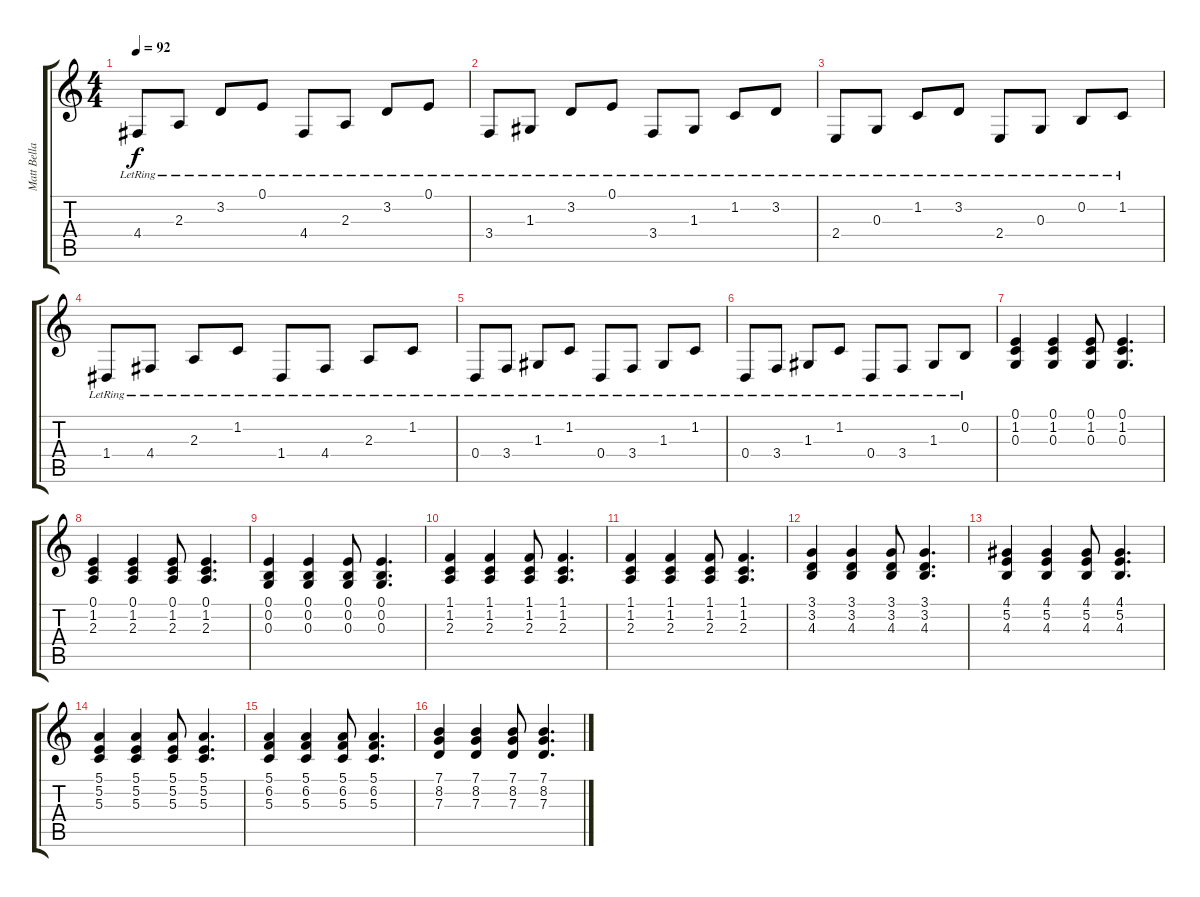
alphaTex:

\track ("Matt Bellamy" "Matt Bella") {instrument acousticgrandpiano}
\staff {score tabs}
\tuning (E4 B3 G3 D3 A2 E2) {hide}
\ts (4 4)
\tempo 92
\clef g2
\ks c
4.4{lr}.8{dy f} 2.3{lr}.8 3.2{lr}.8 0.1{lr}.8 4.4{lr}.8 2.3{lr}.8 3.2{lr}.8 0.1{lr}.8 |
3.4{lr}.8 1.3{lr}.8 3.2{lr}.8 0.1{lr}.8 3.4{lr}.8 1.3{lr}.8 1.2{lr}.8 3.2{lr}.8 |
2.4{lr}.8 0.3{lr}.8 1.2{lr}.8 3.2{lr}.8 2.4{lr}.8 0.3{lr}.8 0.2{lr}.8 1.2{lr}.8 |
1.4{lr}.8 4.4{lr}.8 2.3{lr}.8 1.2{lr}.8 1.4{lr}.8 4.4{lr}.8 2.3{lr}.8 1.2{lr}.8 |
0.4{lr}.8 3.4{lr}.8 1.3{lr}.8 1.2{lr}.8 0.4{lr}.8 3.4{lr}.8 1.3{lr}.8 1.2{lr}.8 |
0.4{lr}.8 3.4{lr}.8 1.3{lr}.8 1.2{lr}.8 0.4{lr}.8 3.4{lr}.8 1.3{lr}.8 0.2{lr}.8 |
(0.1 1.2 0.3).4 (0.1 1.2 0.3).4 (0.1 1.2 0.3).8 (0.1 1.2 0.3).4{d} |
(0.1 1.2 2.3).4 (0.1 1.2 2.3).4 (0.1 1.2 2.3).8 (0.1 1.2 2.3).4{d} |
(0.1 0.2 0.3).4 (0.1 0.2 0.3).4 (0.1 0.2 0.3).8 (0.1 0.2 0.3).4{d} |
(1.1 1.2 2.3).4 (1.1 1.2 2.3).4 (1.1 1.2 2.3).8 (1.1 1.2 2.3).4{d} |
(1.1 1.2 2.3).4 (1.1 1.2 2.3).4 (1.1 1.2 2.3).8 (1.1 1.2 2.3).4{d} |
(3.1 3.2 4.3).4 (3.1 3.2 4.3).4 (3.1 3.2 4.3).8 (3.1 3.2 4.3).4{d} |
(4.1 5.2 4.3).4 (4.1 5.2 4.3).4 (4.1 5.2 4.3).8 (4.1 5.2 4.3).4{d} |
(5.1 5.2 5.3).4 (5.1 5.2 5.3).4 (5.1 5.2 5.3).8 (5.1 5.2 5.3).4{d} |
(5.1 6.2 5.3).4 (5.1 6.2 5.3).4 (5.1 6.2 5.3).8 (5.1 6.2 5.3).4{d} |
(7.1 8.2 7.3).4 (7.1 8.2 7.3).4 (7.1 8.2 7.3).8 (7.1 8.2 7.3).4{d}
